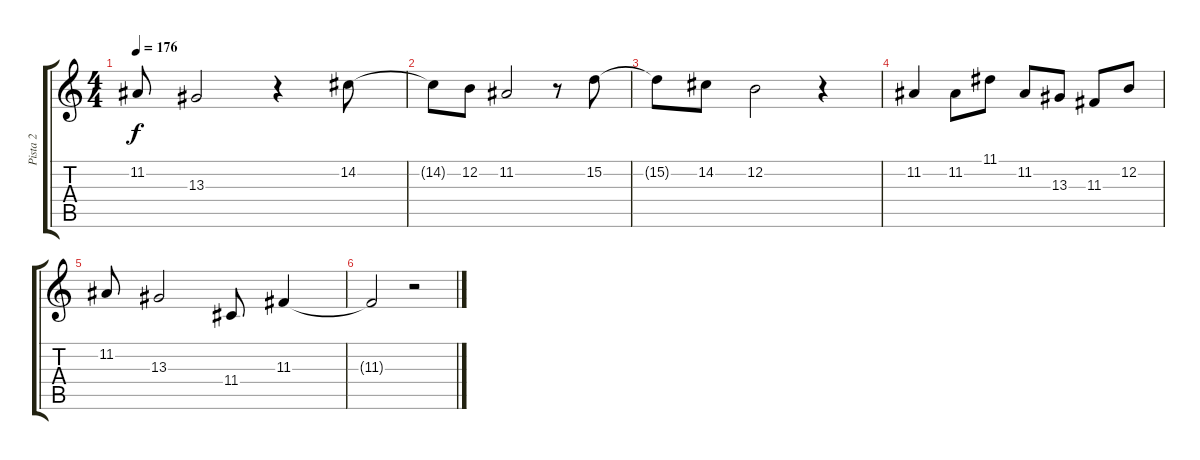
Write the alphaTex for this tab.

\track ("Pista 2" "Pista 2") {instrument reedorgan}
\staff {score tabs}
\tuning (E4 B3 G3 D3 A2 E2) {hide}
\ts (4 4)
\tempo 176
\clef g2
\ks c
11.2.8{dy f} 13.3.2 r.4 14.2.8 |
14.2{t}.8 12.2.8 11.2.2 r.8 15.2.8 |
15.2{t}.8 14.2.8 12.2.2 r.4 |
11.2.4 11.2.8 11.1.8 11.2.8 13.3.8 11.3.8 12.2.8 |
11.2.8 13.3.2 11.4.8 11.3.4 |
11.3{t}.2 r.2
